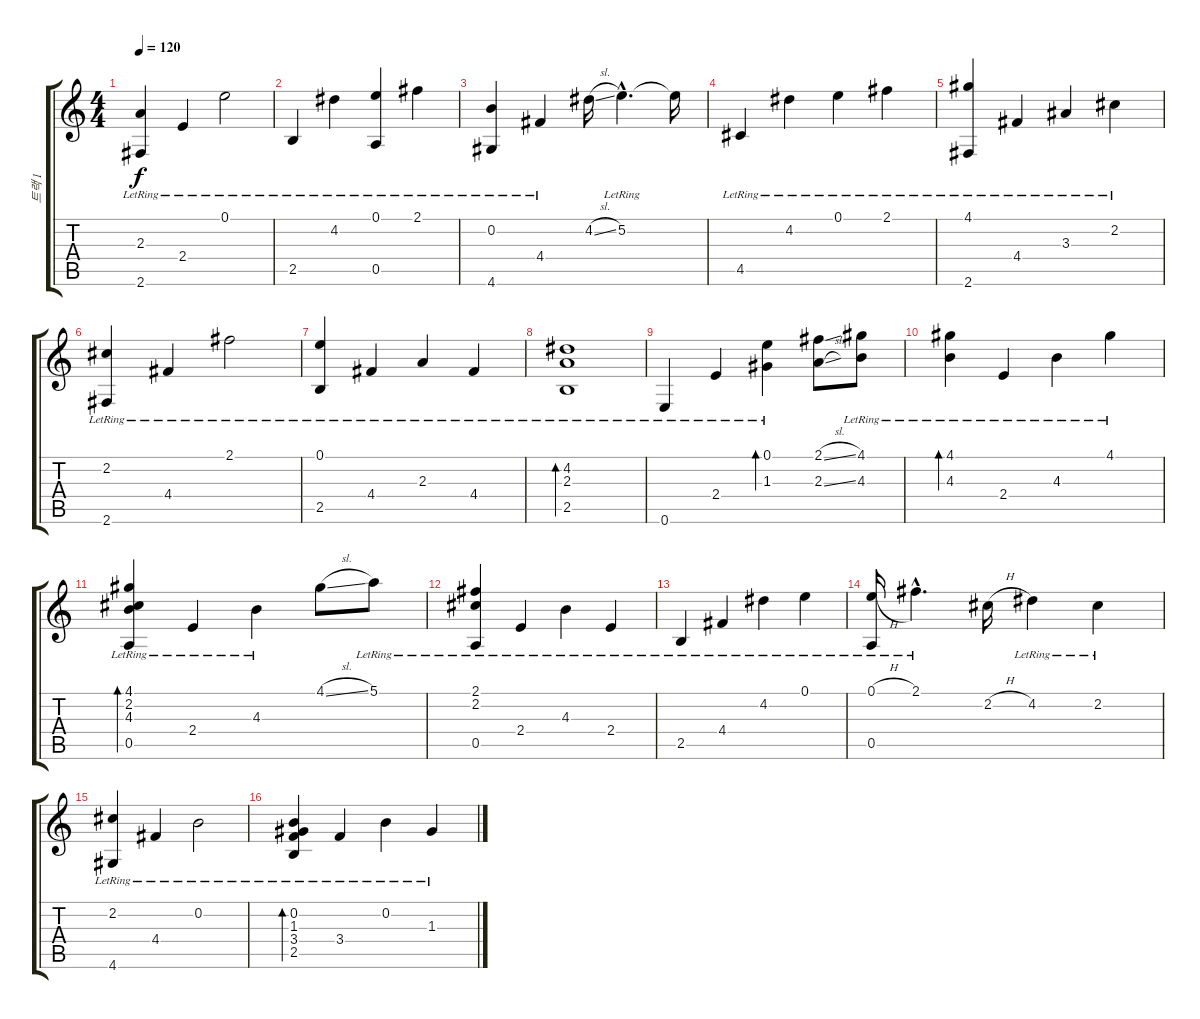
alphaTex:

\track ("트랙 1" "트랙 1") {instrument acousticguitarnylon}
\staff {score tabs}
\tuning (E4 B3 G3 D3 A2 E2) {hide}
\ts (4 4)
\tempo 120
\clef g2
\ks c
(2.3{lr} 2.6{lr}).4{dy f} 2.4{lr}.4 0.1{lr}.2 |
2.5{lr}.4 4.2{lr}.4 (0.1{lr} 0.5{lr}).4 2.1{lr}.4 |
(0.2{lr} 4.6{lr}).4 4.4{lr}.4 4.2{sl}.16 5.2{hac lr}.4{d} 5.2{t}.16 |
4.5{lr}.4 4.2{lr}.4 0.1{lr}.4 2.1{lr}.4 |
(4.1{lr} 2.6{lr}).4 4.4{lr}.4 3.3{lr}.4 2.2{lr}.4 |
(2.2{lr} 2.6{lr}).4 4.4{lr}.4 2.1{lr}.2 |
(0.1{lr} 2.5{lr}).4 4.4{lr}.4 2.3{lr}.4 4.4{lr}.4 |
(4.2{lr} 2.3{lr} 2.5{lr}).1{bd 480} |
0.6{lr}.4 2.4{lr}.4 (0.1{lr} 1.3{lr}).4{bd 480} (2.1{sl} 2.3{sl}).8 (4.1{lr} 4.3{lr}).8 |
(4.1{lr} 4.3{lr}).4{bd 480} 2.4{lr}.4 4.3{lr}.4 4.1{lr}.4 |
(4.1{lr} 2.2{lr} 4.3{lr} 0.5{lr}).4{bd 480} 2.4{lr}.4 4.3{lr}.4 4.1{sl}.8 5.1{lr}.8 |
(2.1{lr} 2.2{lr} 0.5{lr}).4 2.4{lr}.4 4.3{lr}.4 2.4{lr}.4 |
2.5{lr}.4 4.4{lr}.4 4.2{lr}.4 0.1{lr}.4 |
(0.1{h} 0.5{lr}).16 2.1{hac lr}.4{d} 2.2{h}.16 4.2{lr}.4 2.2{lr}.4 |
(2.2{lr} 4.6{lr}).4 4.4{lr}.4 0.2{lr}.2 |
(0.2{lr} 1.3{lr} 3.4{lr} 2.5{lr}).4{bd 240} 3.4{lr}.4 0.2{lr}.4 1.3{lr}.4
